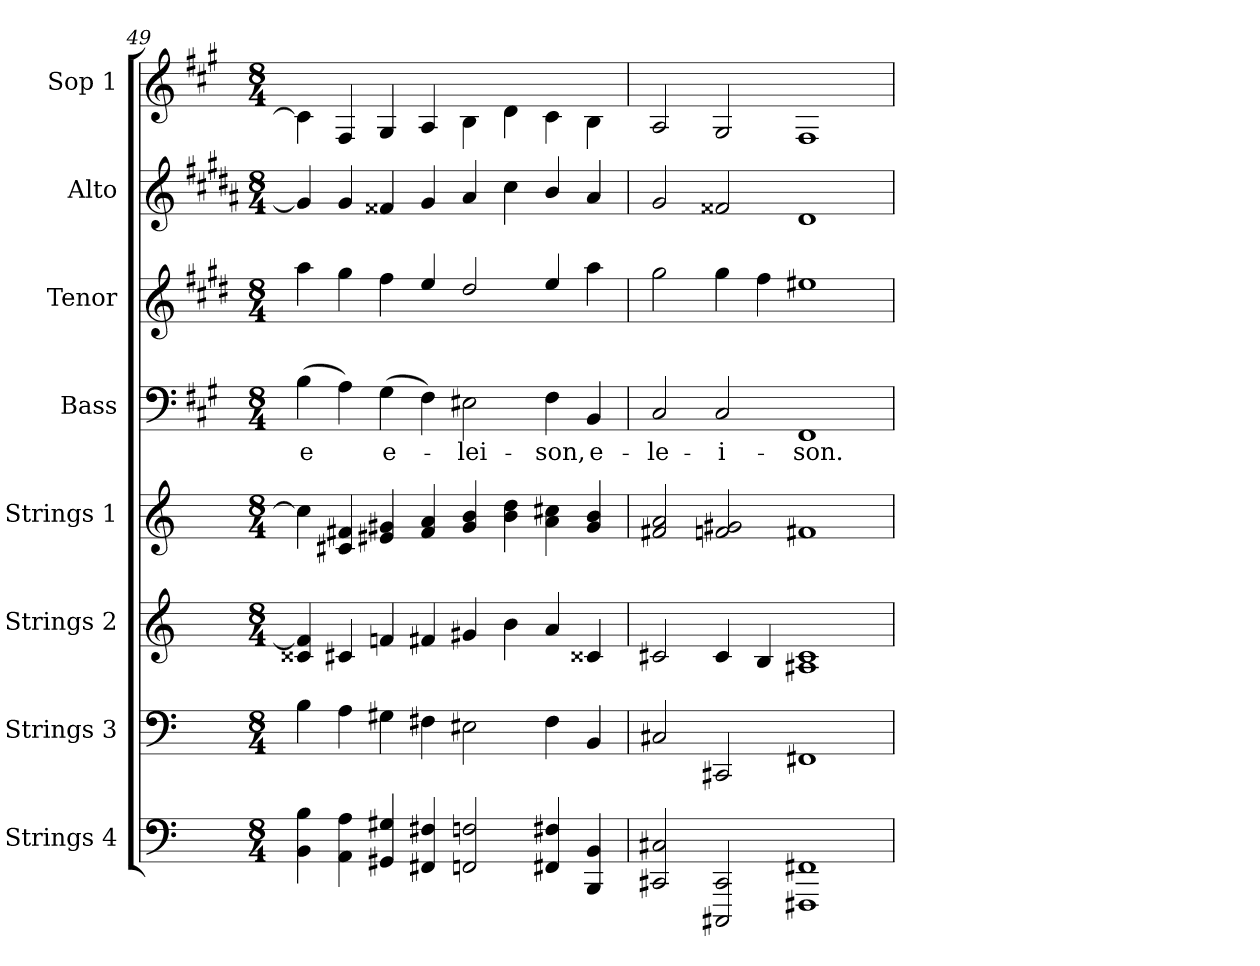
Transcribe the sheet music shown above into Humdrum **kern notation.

**kern	**kern	**kern	**kern	**kern	**text	**kern	**kern	**kern
*part8	*part7	*part6	*part5	*part4	*part4	*part3	*part2	*part1
*staff8	*staff7	*staff6	*staff5	*staff4	*staff4	*staff3	*staff2	*staff1
*I"Strings 4	*I"Strings 3	*I"Strings 2	*I"Strings 1	*I"Bass	*	*I"Tenor	*I"Alto	*I"Sop 1
*I'Str	*I'Str	*I'Str	*I'Str	*I'B	*	*	*	*
!!LO:LB:g=z
*clefF4	*clefF4	*clefG2	*clefG2	*clefF4	*	*clefG2	*clefG2	*clefG2
*	*	*	*	*	*	*ITrd4c7	*ITrd1c2	*ITrd-7c-12
*k[]	*k[]	*k[]	*k[]	*k[f#c#g#]	*	*k[f#c#g#]	*k[f#c#g#]	*k[f#c#g#]
*C:	*C:	*C:	*C:	*A:	*	*A:	*A:	*A:
*M8/4	*M8/4	*M8/4	*M8/4	*M8/4	*	*M8/4	*M8/4	*M8/4
=49	=49	=49	=49	=49	=49	=49	=49	=49
4BB\ 4B\	4B\	4c##X/ 4f#/]	4cc#\]	(4B\	-e	4dd\	4f#/]	4cc#\]
4AA\ 4A\	4A\	4c#X/	4c#X/ 4f#X/	4A\)	.	4cc#\	4f#/	4f#/
4GG#X/ 4G#X/	4G#X\	4fn/	4e#X/ 4g#X/	(4G#\	e-	4b\	4e#X/	4g#/
4FF#X/ 4F#X/	4F#X\	4f#X/	4f#/ 4a/	4F#\)	.	4a/	4f#/	4a/
2FFn/ 2Fn/	2E#X\	4g#X/	4g#/ 4b/	2E#X\	-lei-	2g#/	4g#/	4b\
.	.	4b\	4b\ 4dd\	.	.	.	4b\	4dd\
4FF#X/ 4F#X/	4F#\	4a/	4a\ 4cc#X\	4F#\	-son,	4a/	4a/	4cc#\
4BBB/ 4BB/	4BB/	4c##X/	4g#/ 4b/	4BB/	e-	4dd\	4g#/	4b\
=50	=50	=50	=50	=50	=50	=50	=50	=50
2CC#X/ 2C#X/	2C#X/	2c#X/	2f#X/ 2a/	2C#/	-le-	2cc#\	2f#/	2a/
2CCC#X/ 2CC#/	2CC#X/	4c#/	2fn/ 2g#X/	2C#/	-i-	4cc#\	2e#X/	2g#/
.	.	4B/	.	.	.	4b\	.	.
1FFF#X 1FF#X	1FF#X	1A#X 1c#	1f#X	1FF#	-son.	1a#X	1c#	1f#
=	=	=	=	=	=	=	=	=
*-	*-	*-	*-	*-	*-	*-	*-	*-
